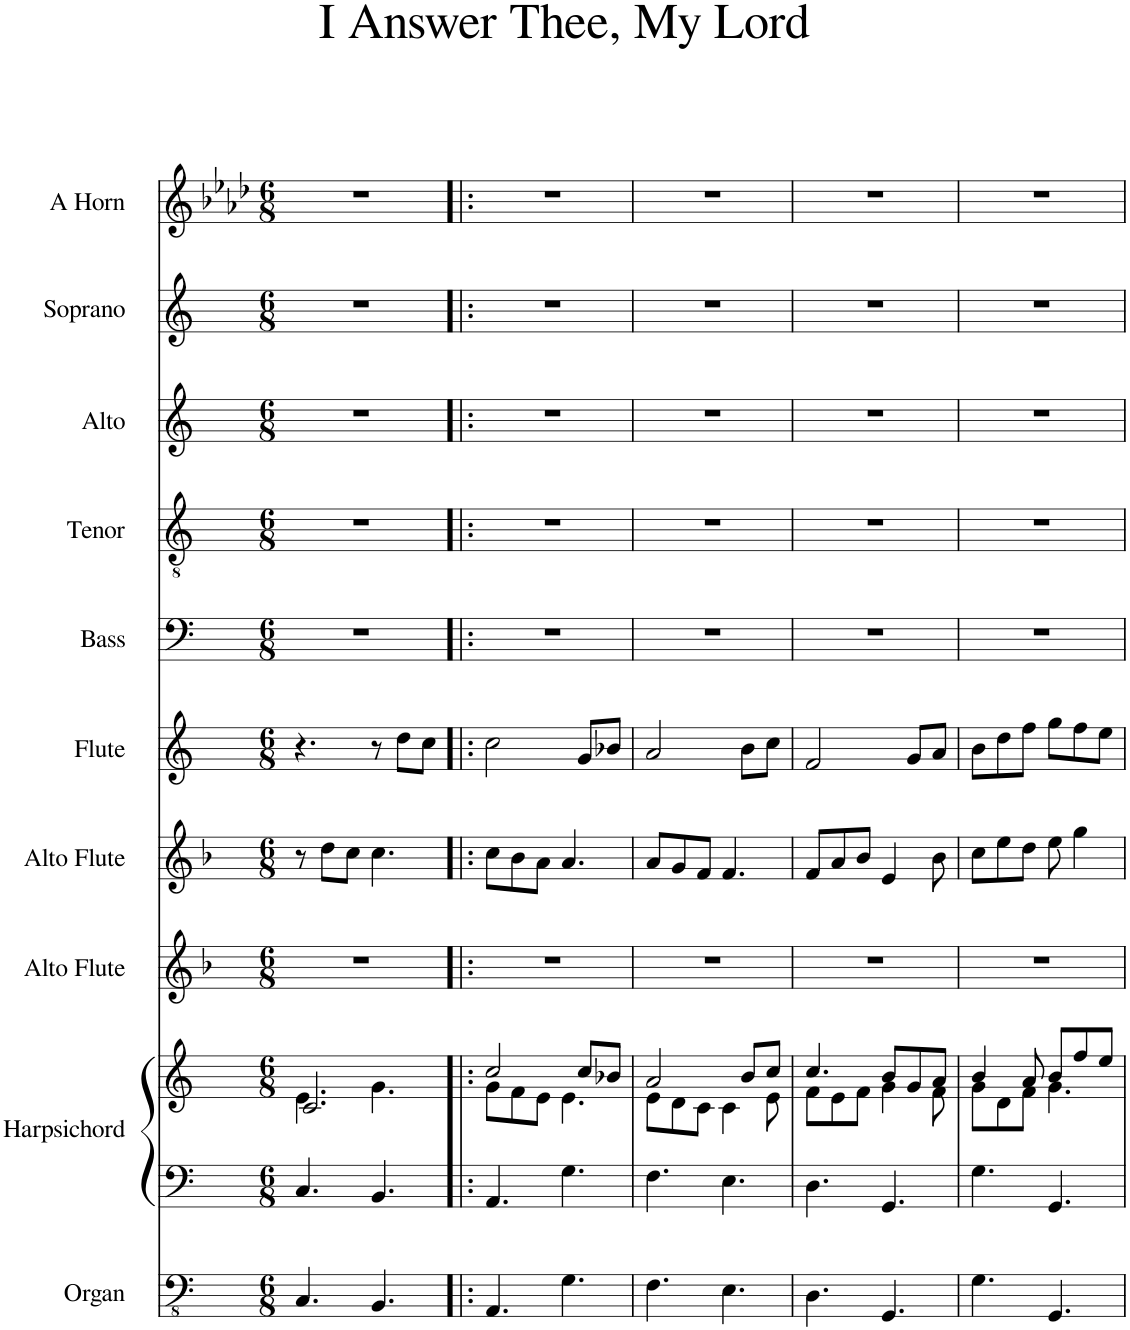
**kern	**kern	**kern	**kern	**kern	**kern	**kern	**kern	**kern	**kern	**kern
*part10	*part9	*part9	*part8	*part7	*part6	*part5	*part4	*part3	*part2	*part1
*staff11	*staff10	*staff9	*staff8	*staff7	*staff6	*staff5	*staff4	*staff3	*staff2	*staff1
*I"Organ	*I"Harpsichord	*	*I"Alto Flute	*I"Alto Flute	*I"Flute	*I"Bass	*I"Tenor	*I"Alto	*I"Soprano	*I"A Horn
*I'Org.	*I'Hch.	*	*I'A. Fl.	*I'A. Fl.	*I'Fl.	*I'B.	*I'T.	*I'A.	*I'S.	*I'A Hn.
*clefFv4	*clefF4	*clefG2	*clefG2	*clefG2	*clefG2	*clefF4	*clefGv2	*clefG2	*clefG2	*clefG2
*Trd-7c-12	*	*	*Trd3c5	*Trd3c5	*	*	*	*	*	*Trd2c3
*k[]	*k[]	*k[]	*k[b-]	*k[b-]	*k[]	*k[]	*k[]	*k[]	*k[]	*k[b-e-a-d-]
*M6/8	*M6/8	*M6/8	*M6/8	*M6/8	*M6/8	*M6/8	*M6/8	*M6/8	*M6/8	*M6/8
=1	=1	=1	=1	=1	=1	=1	=1	=1	=1	=1
*	*	*^	*	*	*	*	*	*	*	*
4.CC/	4.C/	2.c/	4.e\	2.r	8r	4.r	2.r	2.r	2.r	2.r	2.r
.	.	.	.	.	8dd\L	.	.	.	.	.	.
.	.	.	.	.	8cc\J	.	.	.	.	.	.
4.BBB/	4.BB/	.	4.g\	.	4.cc\	8r	.	.	.	.	.
.	.	.	.	.	.	8dd\L	.	.	.	.	.
.	.	.	.	.	.	8cc\J	.	.	.	.	.
=2!|:	=2!|:	=2!|:	=2!|:	=2!|:	=2!|:	=2!|:	=2!|:	=2!|:	=2!|:	=2!|:	=2!|:
4.AAA/	4.AA/	2cc/	8g\L	2.r	8cc\L	2cc\	2.r	2.r	2.r	2.r	2.r
.	.	.	8f\	.	8b-\	.	.	.	.	.	.
.	.	.	8e\J	.	8a\J	.	.	.	.	.	.
4.GG\	4.G\	.	4.e\	.	4.a/	.	.	.	.	.	.
.	.	8cc/L	.	.	.	8g/L	.	.	.	.	.
.	.	8b-X/J	.	.	.	8b-X/J	.	.	.	.	.
=3	=3	=3	=3	=3	=3	=3	=3	=3	=3	=3	=3
4.FF\	4.F\	2a/	8e\L	2.r	8a/L	2a/	2.r	2.r	2.r	2.r	2.r
.	.	.	8d\	.	8g/	.	.	.	.	.	.
.	.	.	8c\J	.	8f/J	.	.	.	.	.	.
4.EE\	4.E\	.	4c\	.	4.f/	.	.	.	.	.	.
.	.	8b/L	.	.	.	8b\L	.	.	.	.	.
.	.	8cc/J	8e\	.	.	8cc\J	.	.	.	.	.
=4	=4	=4	=4	=4	=4	=4	=4	=4	=4	=4	=4
4.DD\	4.D\	4.cc/	8f\L	2.r	8f/L	2f/	2.r	2.r	2.r	2.r	2.r
.	.	.	8e\	.	8a/	.	.	.	.	.	.
.	.	.	8f\J	.	8b-/J	.	.	.	.	.	.
4.GGG/	4.GG/	8b/L	4g\	.	4e/	.	.	.	.	.	.
.	.	8g/	.	.	.	8g/L	.	.	.	.	.
.	.	8a/J	8f\	.	8b-\	8a/J	.	.	.	.	.
=5	=5	=5	=5	=5	=5	=5	=5	=5	=5	=5	=5
4.GG\	4.G\	4b/	8g\L	2.r	8cc\L	8b\L	2.r	2.r	2.r	2.r	2.r
.	.	.	8d\	.	8ee\	8dd\	.	.	.	.	.
.	.	8a/	8f\J	.	8dd\J	8ff\J	.	.	.	.	.
4.GGG/	4.GG/	8b/L	4.g\	.	8ee\	8gg\L	.	.	.	.	.
.	.	8ff/	.	.	4gg\	8ff\	.	.	.	.	.
.	.	8ee/J	.	.	.	8ee\J	.	.	.	.	.
*	*	*v	*v	*	*	*	*	*	*	*	*
=	=	=	=	=	=	=	=	=	=	=
*-	*-	*-	*-	*-	*-	*-	*-	*-	*-	*-
